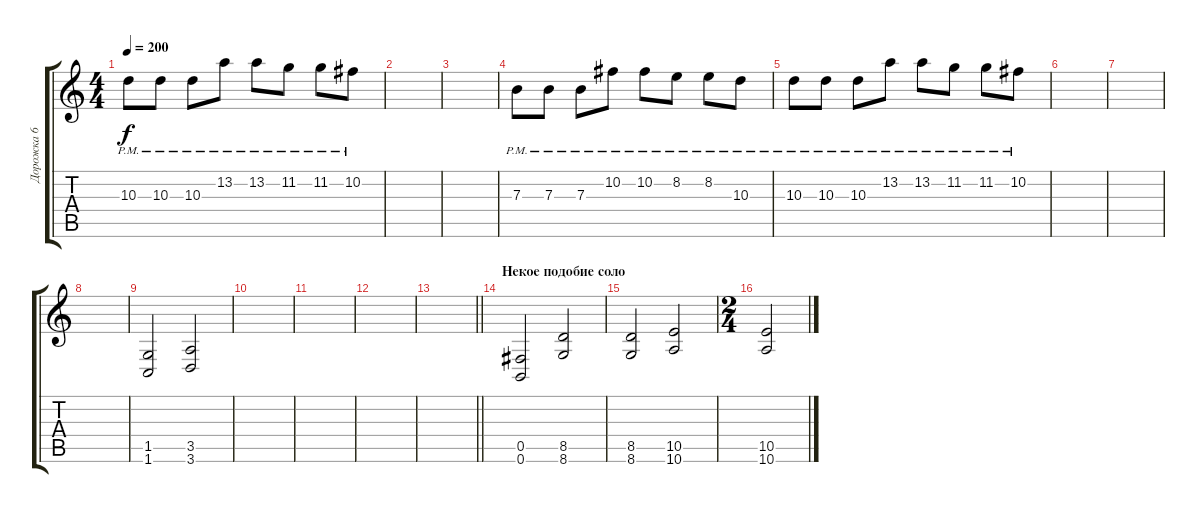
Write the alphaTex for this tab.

\track ("Дорожка 6" "Дорожка 6") {instrument distortionguitar}
\staff {score tabs}
\tuning (Db4 Ab3 E3 B2 Gb2 B1) {hide}
\ts (4 4)
\tempo 200
\clef g2
\ks c
10.3{pm}.8{dy f} 10.3{pm}.8 10.3{pm}.8 13.2{pm}.8 13.2{pm}.8 11.2{pm}.8 11.2{pm}.8 10.2{pm}.8 |
|
|
7.3{pm}.8 7.3{pm}.8 7.3{pm}.8 10.2{pm}.8 10.2{pm}.8 8.2{pm}.8 8.2{pm}.8 10.3{pm}.8 |
10.3{pm}.8 10.3{pm}.8 10.3{pm}.8 13.2{pm}.8 13.2{pm}.8 11.2{pm}.8 11.2{pm}.8 10.2{pm}.8 |
|
|
|
(1.5 1.6).2 (3.5 3.6).2 |
|
|
|
\barLineRight lightlight
|
\section ("" "Некое подобие соло")
(0.5 0.6).2 (8.5 8.6).2 |
(8.5 8.6).2 (10.5 10.6).2 |
\ts (2 4)
(10.5 10.6).2
